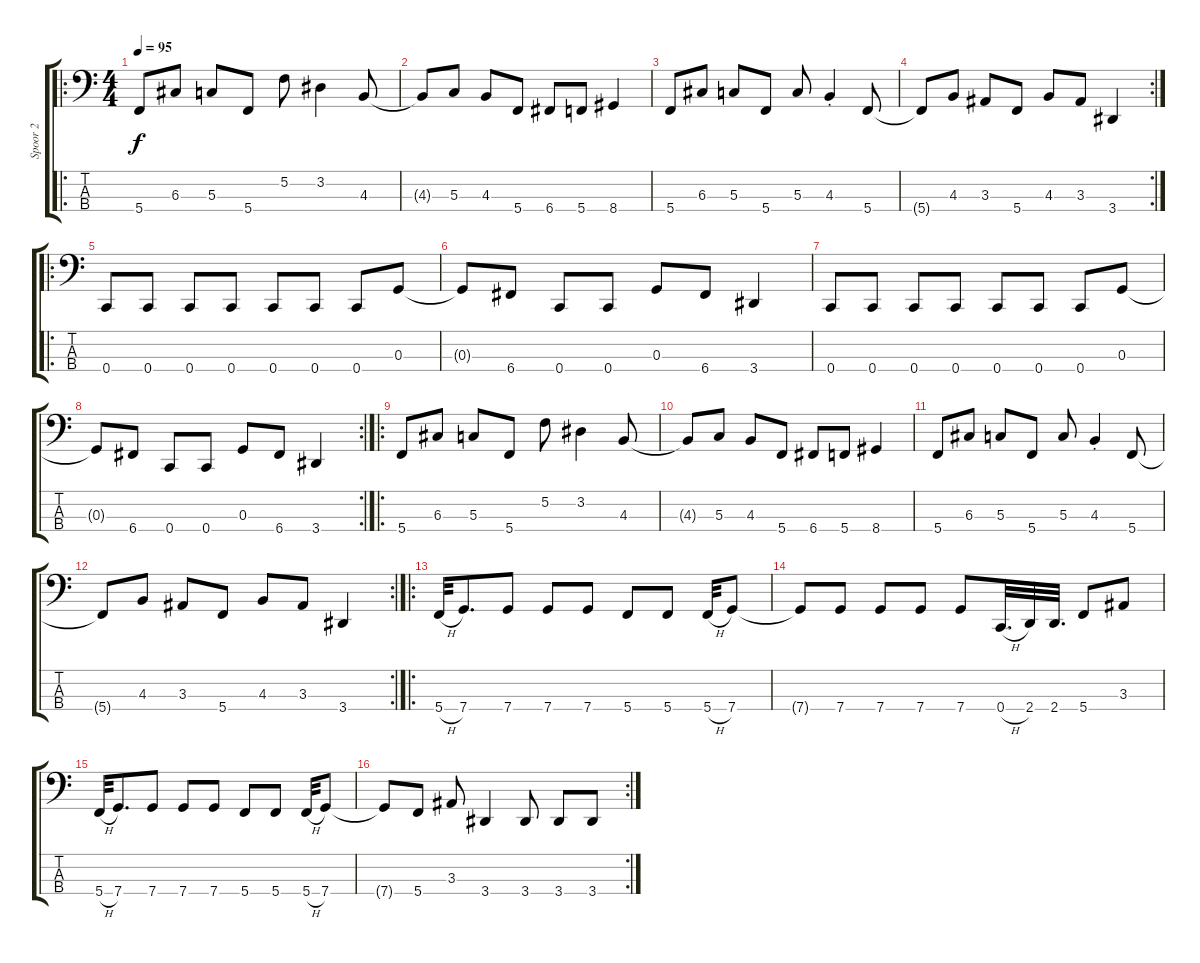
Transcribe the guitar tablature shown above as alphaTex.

\track ("Spoor 2" "Spoor 2") {instrument electricbassfinger}
\staff {score tabs}
\tuning (F2 C2 G1 C1) {hide}
\ro
\ts (4 4)
\tempo 95
\clef f4
\ks c
5.4.8{dy f} 6.3.8 5.3.8 5.4.8 5.2.8 3.2.4 4.3.8 |
4.3{t}.8 5.3.8 4.3.8 5.4.8 6.4.8 5.4.8 8.4.4 |
5.4.8 6.3.8 5.3.8 5.4.8 5.3.8 4.3{st}.4 5.4.8 |
\rc 2
5.4{t}.8 4.3.8 3.3.8 5.4.8 4.3.8 3.3.8 3.4.4 |
\ro
0.4.8 0.4.8 0.4.8 0.4.8 0.4.8 0.4.8 0.4.8 0.3.8 |
0.3{t}.8 6.4.8 0.4.8 0.4.8 0.3.8 6.4.8 3.4.4 |
0.4.8 0.4.8 0.4.8 0.4.8 0.4.8 0.4.8 0.4.8 0.3.8 |
\rc 2
0.3{t}.8 6.4.8 0.4.8 0.4.8 0.3.8 6.4.8 3.4.4 |
\ro
5.4.8 6.3.8 5.3.8 5.4.8 5.2.8 3.2.4 4.3.8 |
4.3{t}.8 5.3.8 4.3.8 5.4.8 6.4.8 5.4.8 8.4.4 |
5.4.8 6.3.8 5.3.8 5.4.8 5.3.8 4.3{st}.4 5.4.8 |
\rc 2
5.4{t}.8 4.3.8 3.3.8 5.4.8 4.3.8 3.3.8 3.4.4 |
\ro
5.4{h}.32 7.4.8{d} 7.4.8 7.4.8 7.4.8 5.4.8 5.4.8 5.4{h}.32 7.4.8 |
7.4{t}.8 7.4.8 7.4.8 7.4.8 7.4.8 0.4{h}.32{d} 2.4.32 2.4.32{d} 5.4.8 3.3.8 |
5.4{h}.32 7.4.8{d} 7.4.8 7.4.8 7.4.8 5.4.8 5.4.8 5.4{h}.32 7.4.8 |
\rc 2
7.4{t}.8 5.4.8 3.3.8 3.4.4 3.4.8 3.4.8 3.4.8
